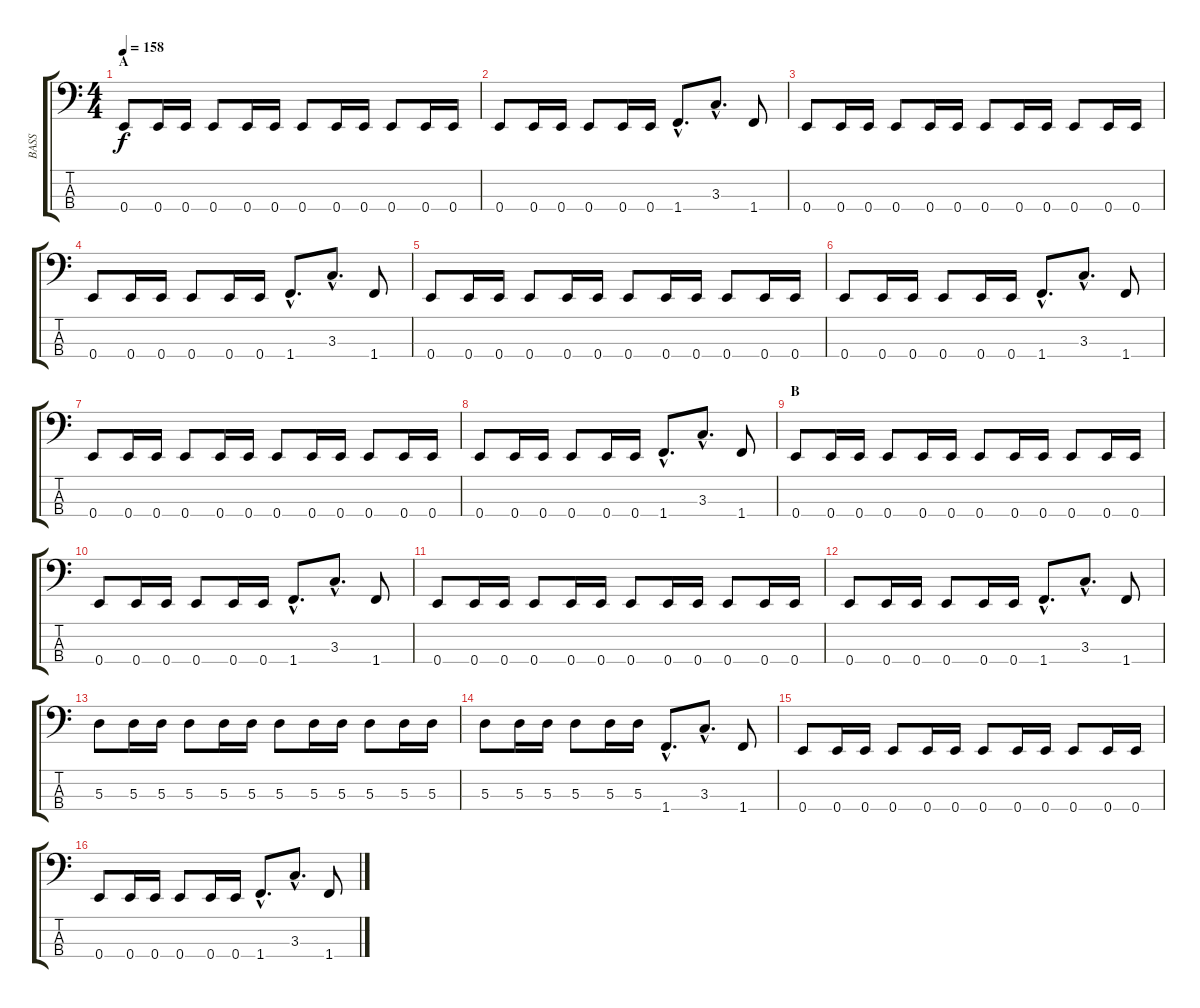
\track ("BASS" "BASS") {instrument electricbasspick}
\staff {score tabs}
\tuning (G2 D2 A1 E1) {hide}
\ts (4 4)
\section ("" "A")
\tempo 158
\clef f4
\ks c
0.4.8{dy f} 0.4.16 0.4.16 0.4.8 0.4.16 0.4.16 0.4.8 0.4.16 0.4.16 0.4.8 0.4.16 0.4.16 |
0.4.8 0.4.16 0.4.16 0.4.8 0.4.16 0.4.16 1.4{hac}.8{d} 3.3{hac}.8{d} 1.4.8 |
0.4.8 0.4.16 0.4.16 0.4.8 0.4.16 0.4.16 0.4.8 0.4.16 0.4.16 0.4.8 0.4.16 0.4.16 |
0.4.8 0.4.16 0.4.16 0.4.8 0.4.16 0.4.16 1.4{hac}.8{d} 3.3{hac}.8{d} 1.4.8 |
0.4.8 0.4.16 0.4.16 0.4.8 0.4.16 0.4.16 0.4.8 0.4.16 0.4.16 0.4.8 0.4.16 0.4.16 |
0.4.8 0.4.16 0.4.16 0.4.8 0.4.16 0.4.16 1.4{hac}.8{d} 3.3{hac}.8{d} 1.4.8 |
0.4.8 0.4.16 0.4.16 0.4.8 0.4.16 0.4.16 0.4.8 0.4.16 0.4.16 0.4.8 0.4.16 0.4.16 |
0.4.8 0.4.16 0.4.16 0.4.8 0.4.16 0.4.16 1.4{hac}.8{d} 3.3{hac}.8{d} 1.4.8 |
\section ("" "B")
0.4.8 0.4.16 0.4.16 0.4.8 0.4.16 0.4.16 0.4.8 0.4.16 0.4.16 0.4.8 0.4.16 0.4.16 |
0.4.8 0.4.16 0.4.16 0.4.8 0.4.16 0.4.16 1.4{hac}.8{d} 3.3{hac}.8{d} 1.4.8 |
0.4.8 0.4.16 0.4.16 0.4.8 0.4.16 0.4.16 0.4.8 0.4.16 0.4.16 0.4.8 0.4.16 0.4.16 |
0.4.8 0.4.16 0.4.16 0.4.8 0.4.16 0.4.16 1.4{hac}.8{d} 3.3{hac}.8{d} 1.4.8 |
5.3.8 5.3.16 5.3.16 5.3.8 5.3.16 5.3.16 5.3.8 5.3.16 5.3.16 5.3.8 5.3.16 5.3.16 |
5.3.8 5.3.16 5.3.16 5.3.8 5.3.16 5.3.16 1.4{hac}.8{d} 3.3{hac}.8{d} 1.4.8 |
0.4.8 0.4.16 0.4.16 0.4.8 0.4.16 0.4.16 0.4.8 0.4.16 0.4.16 0.4.8 0.4.16 0.4.16 |
0.4.8 0.4.16 0.4.16 0.4.8 0.4.16 0.4.16 1.4{hac}.8{d} 3.3{hac}.8{d} 1.4.8
